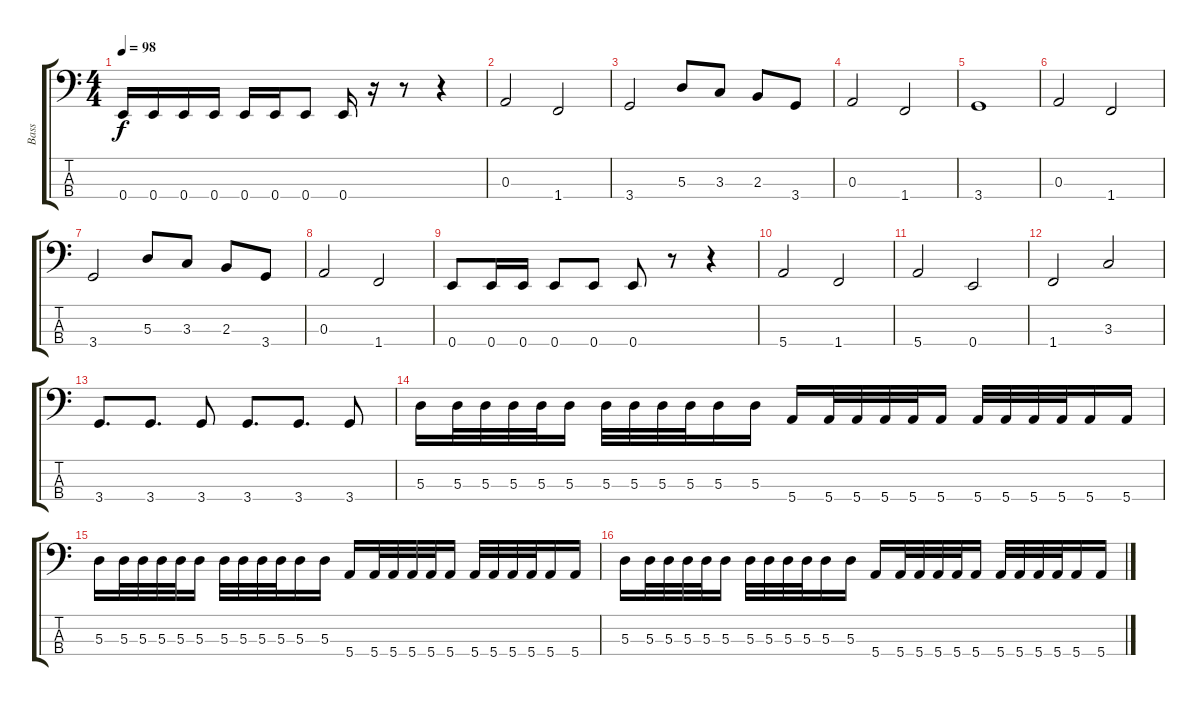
\track ("Bass" "Bass") {instrument electricbasspick}
\staff {score tabs}
\tuning (G2 D2 A1 E1) {hide}
\ts (4 4)
\tempo 98
\clef f4
\ks c
0.4.16{dy f} 0.4.16 0.4.16 0.4.16 0.4.16 0.4.16 0.4.8 0.4.16 r.16 r.8 r.4 |
0.3.2 1.4.2 |
3.4.2 5.3.8 3.3.8 2.3.8 3.4.8 |
0.3.2 1.4.2 |
3.4.1 |
0.3.2 1.4.2 |
3.4.2 5.3.8 3.3.8 2.3.8 3.4.8 |
0.3.2 1.4.2 |
0.4.8 0.4.16 0.4.16 0.4.8 0.4.8 0.4.8 r.8 r.4 |
5.4.2 1.4.2 |
5.4.2 0.4.2 |
1.4.2 3.3.2 |
3.4.8{d} 3.4.8{d} 3.4.8 3.4.8{d} 3.4.8{d} 3.4.8 |
5.3.16 5.3.32 5.3.32 5.3.32 5.3.32 5.3.16 5.3.32 5.3.32 5.3.32 5.3.32 5.3.16 5.3.16 5.4.16 5.4.32 5.4.32 5.4.32 5.4.32 5.4.16 5.4.32 5.4.32 5.4.32 5.4.32 5.4.16 5.4.16 |
5.3.16 5.3.32 5.3.32 5.3.32 5.3.32 5.3.16 5.3.32 5.3.32 5.3.32 5.3.32 5.3.16 5.3.16 5.4.16 5.4.32 5.4.32 5.4.32 5.4.32 5.4.16 5.4.32 5.4.32 5.4.32 5.4.32 5.4.16 5.4.16 |
5.3.16 5.3.32 5.3.32 5.3.32 5.3.32 5.3.16 5.3.32 5.3.32 5.3.32 5.3.32 5.3.16 5.3.16 5.4.16 5.4.32 5.4.32 5.4.32 5.4.32 5.4.16 5.4.32 5.4.32 5.4.32 5.4.32 5.4.16 5.4.16
